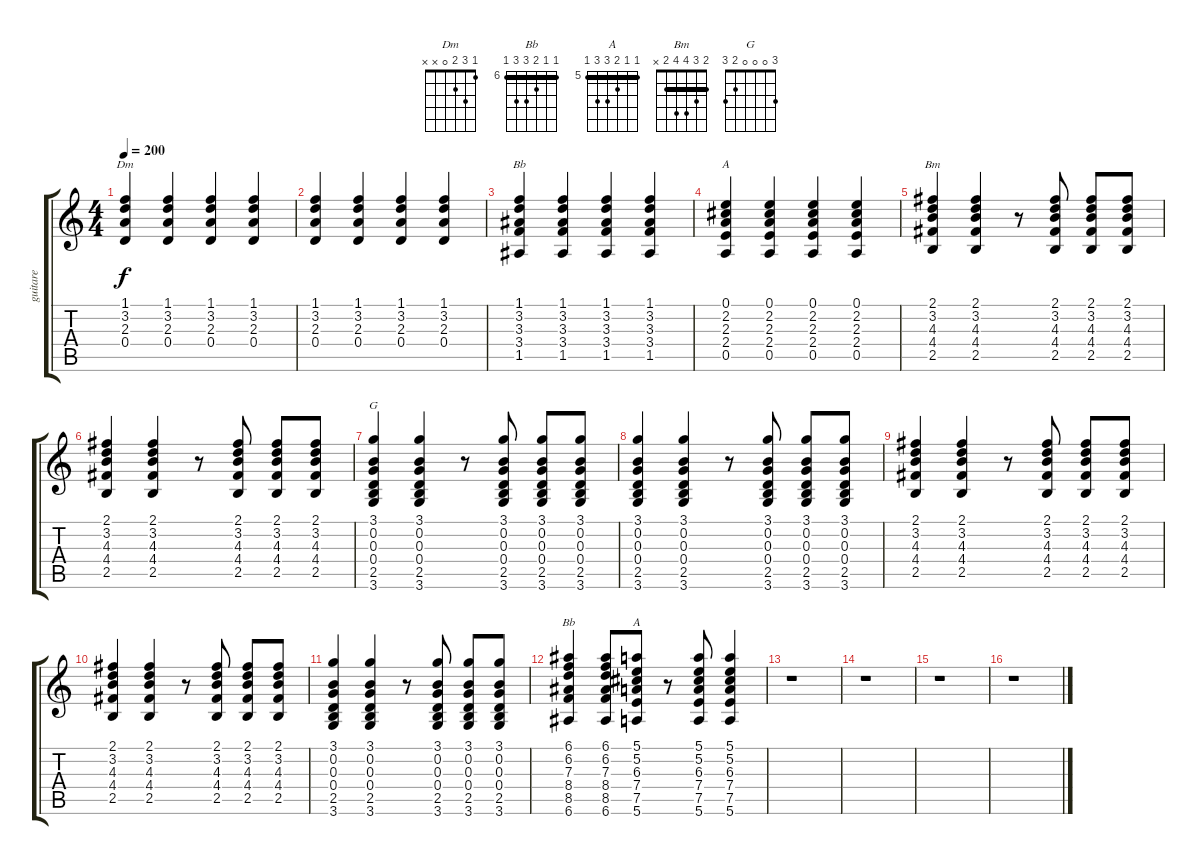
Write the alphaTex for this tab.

\track ("guitare" "guitare") {instrument acousticguitarnylon}
\staff {score tabs}
\tuning (E4 B3 G3 D3 A2 E2) {hide}
\chord ("Dm" 1 3 2 0 x x)
\chord ("Bb" 1 3 3 3 1 x) {barre 1}
\chord ("A" 0 2 2 2 0 x)
\chord ("Bm" 2 3 4 4 2 x) {barre 2}
\chord ("G" 3 0 0 0 2 3)
\chord ("Bb" 6 6 7 8 8 6) {firstfret 6 barre 6}
\chord ("A" 5 5 6 7 7 5) {firstfret 5 barre 5}
\ts (4 4)
\tempo 200
\clef g2
\ks c
(1.1 3.2 2.3 0.4).4{ch "Dm" dy f} (1.1 3.2 2.3 0.4).4 (1.1 3.2 2.3 0.4).4 (1.1 3.2 2.3 0.4).4 |
(1.1 3.2 2.3 0.4).4 (1.1 3.2 2.3 0.4).4 (1.1 3.2 2.3 0.4).4 (1.1 3.2 2.3 0.4).4 |
(1.1 3.2 3.3 3.4 1.5).4{ch "Bb"} (1.1 3.2 3.3 3.4 1.5).4 (1.1 3.2 3.3 3.4 1.5).4 (1.1 3.2 3.3 3.4 1.5).4 |
(0.1 2.2 2.3 2.4 0.5).4{ch "A"} (0.1 2.2 2.3 2.4 0.5).4 (0.1 2.2 2.3 2.4 0.5).4 (0.1 2.2 2.3 2.4 0.5).4 |
(2.1 3.2 4.3 4.4 2.5).4{ch "Bm"} (2.1 3.2 4.3 4.4 2.5).4 r.8 (2.1 3.2 4.3 4.4 2.5).8 (2.1 3.2 4.3 4.4 2.5).8 (2.1 3.2 4.3 4.4 2.5).8 |
(2.1 3.2 4.3 4.4 2.5).4 (2.1 3.2 4.3 4.4 2.5).4 r.8 (2.1 3.2 4.3 4.4 2.5).8 (2.1 3.2 4.3 4.4 2.5).8 (2.1 3.2 4.3 4.4 2.5).8 |
(3.1 0.2 0.3 0.4 2.5 3.6).4{ch "G"} (3.1 0.2 0.3 0.4 2.5 3.6).4 r.8 (3.1 0.2 0.3 0.4 2.5 3.6).8 (3.1 0.2 0.3 0.4 2.5 3.6).8 (3.1 0.2 0.3 0.4 2.5 3.6).8 |
(3.1 0.2 0.3 0.4 2.5 3.6).4 (3.1 0.2 0.3 0.4 2.5 3.6).4 r.8 (3.1 0.2 0.3 0.4 2.5 3.6).8 (3.1 0.2 0.3 0.4 2.5 3.6).8 (3.1 0.2 0.3 0.4 2.5 3.6).8 |
(2.1 3.2 4.3 4.4 2.5).4 (2.1 3.2 4.3 4.4 2.5).4 r.8 (2.1 3.2 4.3 4.4 2.5).8 (2.1 3.2 4.3 4.4 2.5).8 (2.1 3.2 4.3 4.4 2.5).8 |
(2.1 3.2 4.3 4.4 2.5).4 (2.1 3.2 4.3 4.4 2.5).4 r.8 (2.1 3.2 4.3 4.4 2.5).8 (2.1 3.2 4.3 4.4 2.5).8 (2.1 3.2 4.3 4.4 2.5).8 |
(3.1 0.2 0.3 0.4 2.5 3.6).4 (3.1 0.2 0.3 0.4 2.5 3.6).4 r.8 (3.1 0.2 0.3 0.4 2.5 3.6).8 (3.1 0.2 0.3 0.4 2.5 3.6).8 (3.1 0.2 0.3 0.4 2.5 3.6).8 |
(6.1 6.2 7.3 8.4 8.5 6.6).4{ch "Bb"} (6.1 6.2 7.3 8.4 8.5 6.6).8 (5.1 5.2 6.3 7.4 7.5 5.6).8{ch "A"} r.8 (5.1 5.2 6.3 7.4 7.5 5.6).8 (5.1 5.2 6.3 7.4 7.5 5.6).4 |
r.1 |
r.1 |
r.1 |
r.1
